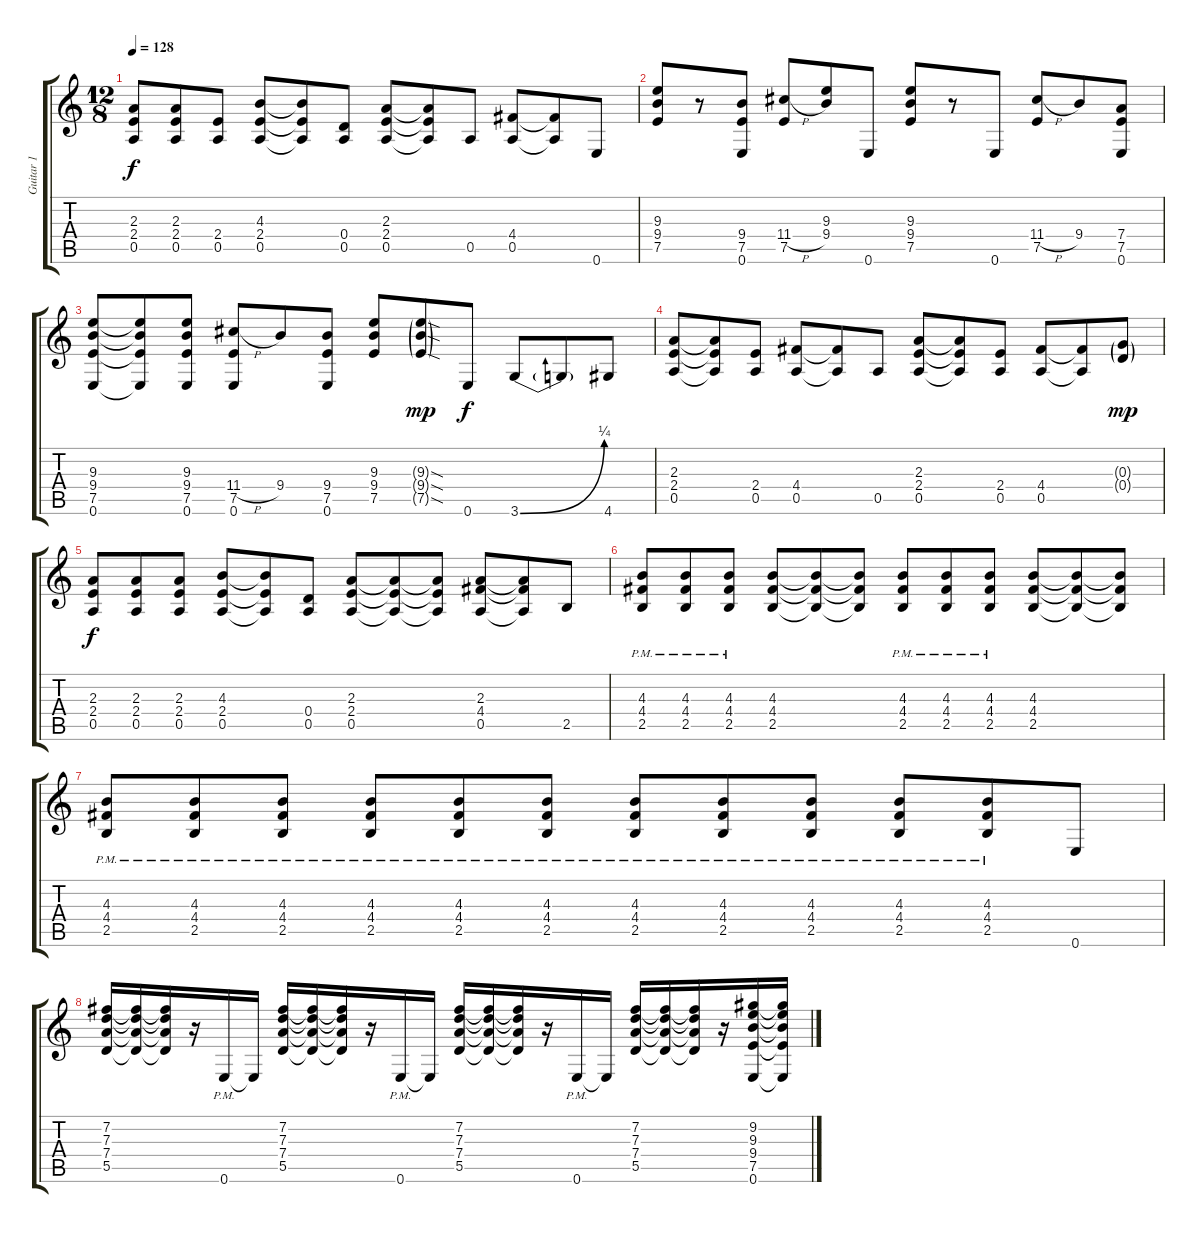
\track ("Guitar 1" "Guitar 1") {instrument distortionguitar}
\staff {score tabs}
\tuning (E4 B3 G3 D3 A2 E2) {hide}
\ts (12 8)
\tempo 128
\clef g2
\ks c
(2.3 2.4 0.5).8{dy f} (2.3 2.4 0.5).8 (2.4 0.5).8 (4.3 2.4 0.5).8 (4.3{t} 2.4{t} 0.5{t}).8 (0.4 0.5).8 (2.3 2.4 0.5).8 (2.3{t} 2.4{t} 0.5{t}).8 0.5.8 (4.4 0.5).8 (4.4{t} 0.5{t}).8 0.6.8 |
(9.3 9.4 7.5).8 r.8 (9.4 7.5 0.6).8 (11.4{h} 7.5).8 (9.3 9.4).8 0.6.8 (9.3 9.4 7.5).8 r.8 0.6.8 (11.4{h} 7.5).8 9.4.8 (7.4 7.5 0.6).8 |
(9.3 9.4 7.5 0.6).8 (9.3{t} 9.4{t} 7.5{t} 0.6{t}).8 (9.3 9.4 7.5 0.6).8 (11.4{h} 7.5 0.6).8 9.4.8 (9.4 7.5 0.6).8 (9.3 9.4 7.5).8 (9.3{sod g} 9.4{sod g} 7.5{sod g}).8{dy mp} 0.6.8{dy f} 3.6{be (bend 0 0 60 1)}.8 3.6{t}.8 4.6.8 |
(2.3 2.4 0.5).8 (2.3{t} 2.4{t} 0.5{t}).8 (2.4 0.5).8 (4.4 0.5).8 (4.4{t} 0.5{t}).8 0.5.8 (2.3 2.4 0.5).8 (2.3{t} 2.4{t} 0.5{t}).8 (2.4 0.5).8 (4.4 0.5).8 (4.4{t} 0.5{t}).8 (0.3{g} 0.4{g}).8{dy mp} |
(2.3 2.4 0.5).8{dy f} (2.3 2.4 0.5).8 (2.3 2.4 0.5).8 (4.3 2.4 0.5).8 (4.3{t} 2.4{t} 0.5{t}).8 (0.4 0.5).8 (2.3 2.4 0.5).8 (2.3{t} 2.4{t} 0.5{t}).8 (2.3{t} 2.4{t} 0.5{t}).8 (2.3 4.4 0.5).8 (2.3{t} 4.4{t} 0.5{t}).8 2.5.8 |
(4.3{pm} 4.4{pm} 2.5{pm}).8 (4.3{pm} 4.4{pm} 2.5{pm}).8 (4.3{pm} 4.4{pm} 2.5{pm}).8 (4.3 4.4 2.5).8 (4.3{t} 4.4{t} 2.5{t}).8 (4.3{t} 4.4{t} 2.5{t}).8 (4.3{pm} 4.4{pm} 2.5{pm}).8 (4.3{pm} 4.4{pm} 2.5{pm}).8 (4.3{pm} 4.4{pm} 2.5{pm}).8 (4.3 4.4 2.5).8 (4.3{t} 4.4{t} 2.5{t}).8 (4.3{t} 4.4{t} 2.5{t}).8 |
(4.3{pm} 4.4{pm} 2.5{pm}).8 (4.3{pm} 4.4{pm} 2.5{pm}).8 (4.3{pm} 4.4{pm} 2.5{pm}).8 (4.3{pm} 4.4{pm} 2.5{pm}).8 (4.3{pm} 4.4{pm} 2.5{pm}).8 (4.3{pm} 4.4{pm} 2.5{pm}).8 (4.3{pm} 4.4{pm} 2.5{pm}).8 (4.3{pm} 4.4{pm} 2.5{pm}).8 (4.3{pm} 4.4{pm} 2.5{pm}).8 (4.3{pm} 4.4{pm} 2.5{pm}).8 (4.3{pm} 4.4{pm} 2.5{pm}).8 0.6.8 |
(7.2 7.3 7.4 5.5).16 (7.2{t} 7.3{t} 7.4{t} 5.5{t}).16 (7.2{t} 7.3{t} 7.4{t} 5.5{t}).16 r.16 0.6{pm}.16 0.6{t}.16 (7.2 7.3 7.4 5.5).16 (7.2{t} 7.3{t} 7.4{t} 5.5{t}).16 (7.2{t} 7.3{t} 7.4{t} 5.5{t}).16 r.16 0.6{pm}.16 0.6{t}.16 (7.2 7.3 7.4 5.5).16 (7.2{t} 7.3{t} 7.4{t} 5.5{t}).16 (7.2{t} 7.3{t} 7.4{t} 5.5{t}).16 r.16 0.6{pm}.16 0.6{t}.16 (7.2 7.3 7.4 5.5).16 (7.2{t} 7.3{t} 7.4{t} 5.5{t}).16 (7.2{t} 7.3{t} 7.4{t} 5.5{t}).16 r.16 (9.2 9.3 9.4 7.5 0.6).16 (9.2{t} 9.3{t} 9.4{t} 7.5{t} 0.6{t}).16
